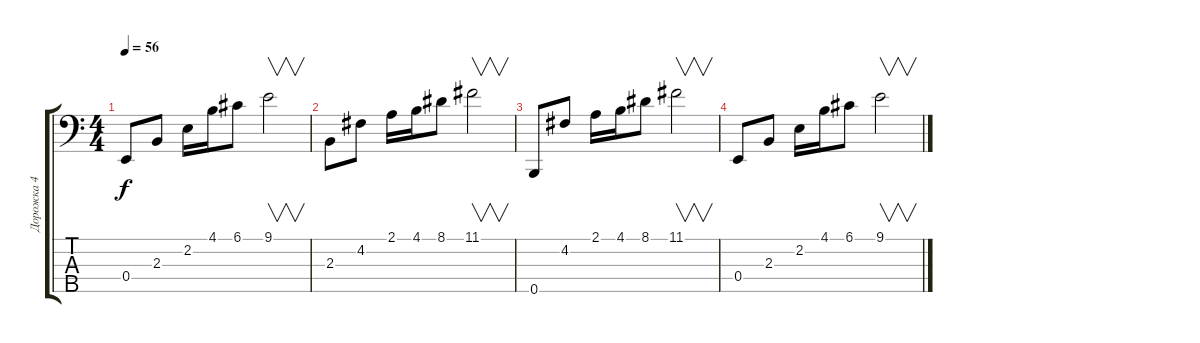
\track ("Дорожка 4" "Дорожка 4") {instrument electricbassfinger}
\staff {score tabs}
\tuning (G2 D2 A1 E1 B0) {hide}
\ts (4 4)
\tempo 56
\clef f4
\ks c
0.4.8{dy f} 2.3.8 2.2.16 4.1.16 6.1.8 9.1.2{v} |
2.3.8{volume 6} 4.2.8 2.1.16 4.1.16 8.1.8 11.1.2{v volume 5} |
0.5.8{volume 4} 4.2.8 2.1.16 4.1.16 8.1.8 11.1.2{v volume 3} |
0.4.8{volume 2} 2.3.8 2.2.16 4.1.16 6.1.8 9.1.2{v volume 0}
